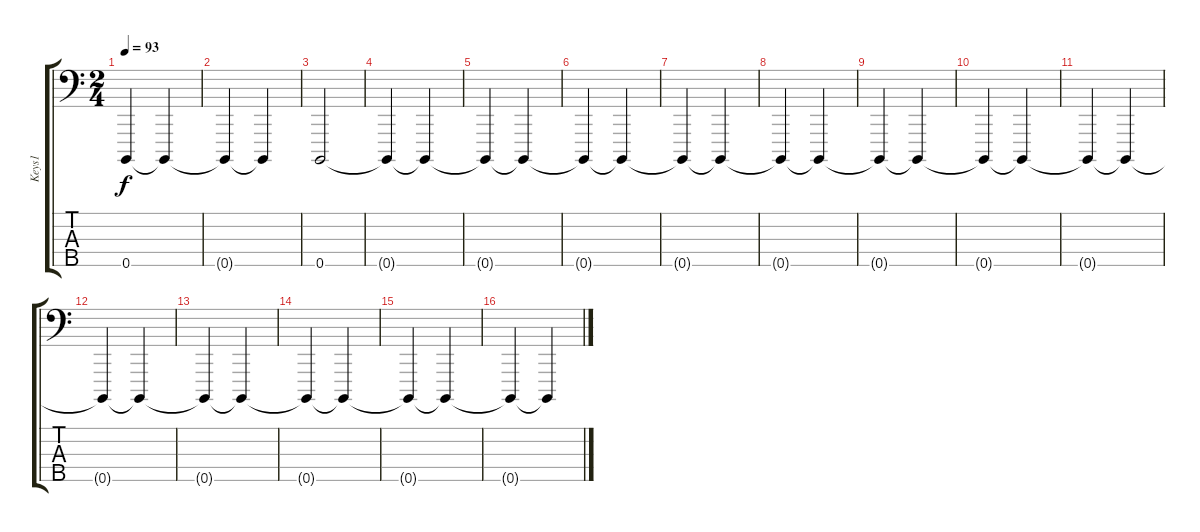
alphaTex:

\track ("Keys1" "Keys1") {instrument stringensemble1}
\staff {score tabs}
\tuning (G2 D2 A1 E1 B0) {hide}
\ts (2 4)
\tempo 93
\clef f4
\ks c
0.5{t}.4{dy f} 0.5{t}.4 |
0.5{t}.4 0.5{t}.4 |
0.5.2 |
0.5{t}.4 0.5{t}.4 |
0.5{t}.4 0.5{t}.4 |
0.5{t}.4 0.5{t}.4 |
0.5{t}.4 0.5{t}.4 |
0.5{t}.4 0.5{t}.4 |
0.5{t}.4 0.5{t}.4 |
0.5{t}.4 0.5{t}.4 |
0.5{t}.4 0.5{t}.4 |
0.5{t}.4 0.5{t}.4 |
0.5{t}.4 0.5{t}.4 |
0.5{t}.4 0.5{t}.4 |
0.5{t}.4 0.5{t}.4 |
0.5{t}.4 0.5{t}.4
